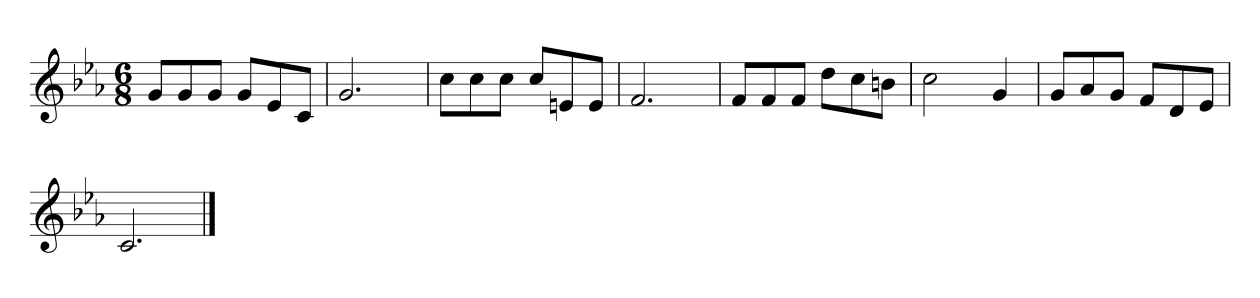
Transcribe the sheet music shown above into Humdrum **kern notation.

**kern
*part1
*staff1
*clefG2
*k[b-e-a-]
*M6/8
*MM116
=1
8g/L
8g/
8g/J
8g/L
8e-/
8c/J
=
2.g
=
8cc\L
8cc\
8cc\J
8cc/L
8en/
8e/J
=
2.f
=
8f/L
8f/
8f/J
8dd\L
8cc\
8bn\J
=
2cc
4g
=
8g/L
8a-/
8g/J
8f/L
8d/
8e-/J
=
2.c
==
*-
